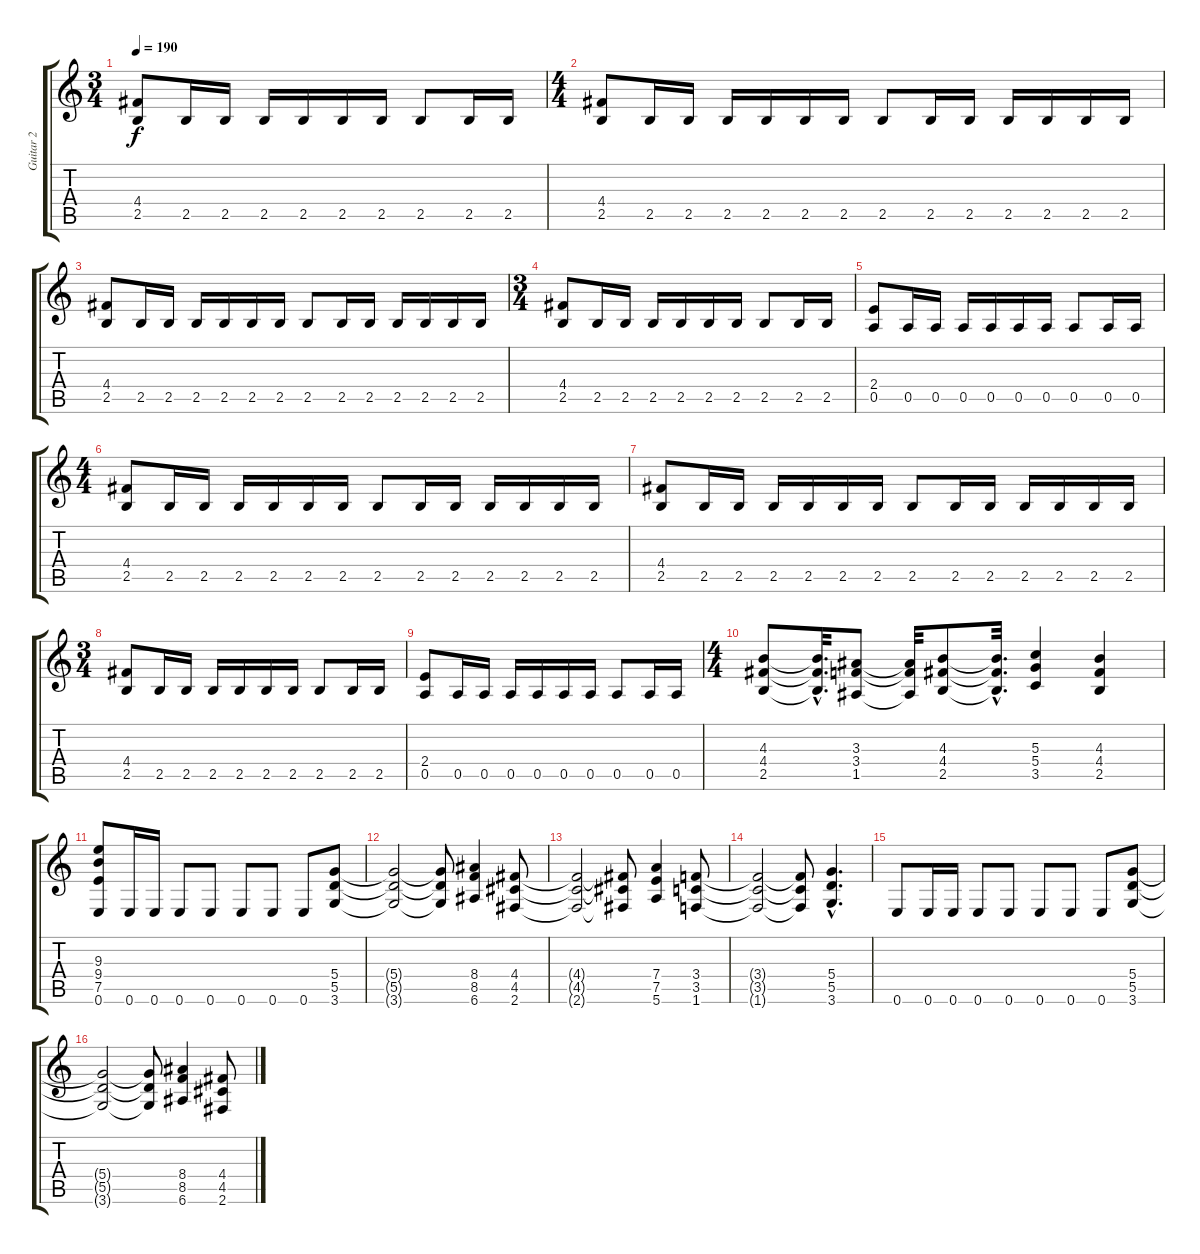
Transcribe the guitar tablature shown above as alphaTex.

\track ("Guitar 2" "Guitar 2") {instrument distortionguitar}
\staff {score tabs}
\tuning (E4 B3 G3 D3 A2 E2) {hide}
\ts (3 4)
\tempo 190
\clef g2
\ks c
(4.4 2.5).8{dy f} 2.5.16 2.5.16 2.5.16 2.5.16 2.5.16 2.5.16 2.5.8 2.5.16 2.5.16 |
\ts (4 4)
(4.4 2.5).8 2.5.16 2.5.16 2.5.16 2.5.16 2.5.16 2.5.16 2.5.8 2.5.16 2.5.16 2.5.16 2.5.16 2.5.16 2.5.16 |
(4.4 2.5).8 2.5.16 2.5.16 2.5.16 2.5.16 2.5.16 2.5.16 2.5.8 2.5.16 2.5.16 2.5.16 2.5.16 2.5.16 2.5.16 |
\ts (3 4)
(4.4 2.5).8 2.5.16 2.5.16 2.5.16 2.5.16 2.5.16 2.5.16 2.5.8 2.5.16 2.5.16 |
(2.4 0.5).8 0.5.16 0.5.16 0.5.16 0.5.16 0.5.16 0.5.16 0.5.8 0.5.16 0.5.16 |
\ts (4 4)
(4.4 2.5).8 2.5.16 2.5.16 2.5.16 2.5.16 2.5.16 2.5.16 2.5.8 2.5.16 2.5.16 2.5.16 2.5.16 2.5.16 2.5.16 |
(4.4 2.5).8 2.5.16 2.5.16 2.5.16 2.5.16 2.5.16 2.5.16 2.5.8 2.5.16 2.5.16 2.5.16 2.5.16 2.5.16 2.5.16 |
\ts (3 4)
(4.4 2.5).8 2.5.16 2.5.16 2.5.16 2.5.16 2.5.16 2.5.16 2.5.8 2.5.16 2.5.16 |
(2.4 0.5).8 0.5.16 0.5.16 0.5.16 0.5.16 0.5.16 0.5.16 0.5.8 0.5.16 0.5.16 |
\ts (4 4)
(4.3 4.4 2.5).8 (4.3{hac t} 4.4{hac t} 2.5{hac t}).32{d} (3.3 3.4 1.5).8 (3.3{t} 3.4{t} 1.5{t}).32 (4.3 4.4 2.5).8 (4.3{hac t} 4.4{hac t} 2.5{hac t}).32{d} (5.3 5.4 3.5).4 (4.3 4.4 2.5).4 |
(9.3 9.4 7.5 0.6).8 0.6.16 0.6.16 0.6.8 0.6.8 0.6.8 0.6.8 0.6.8 (5.4 5.5 3.6).8 |
(5.4{t} 5.5{t} 3.6{t}).2 (5.4{t} 5.5{t} 3.6{t}).8 (8.4 8.5 6.6).4 (4.4 4.5 2.6).8 |
(4.4{t} 4.5{t} 2.6{t}).2 (4.4{t} 4.5{t} 2.6{t}).8 (7.4 7.5 5.6).4 (3.4 3.5 1.6).8 |
(3.4{t} 3.5{t} 1.6{t}).2 (3.4{t} 3.5{t} 1.6{t}).8 (5.4{hac} 5.5{hac} 3.6{hac}).4{d} |
0.6.8 0.6.16 0.6.16 0.6.8 0.6.8 0.6.8 0.6.8 0.6.8 (5.4 5.5 3.6).8 |
(5.4{t} 5.5{t} 3.6{t}).2 (5.4{t} 5.5{t} 3.6{t}).8 (8.4 8.5 6.6).4 (4.4 4.5 2.6).8
